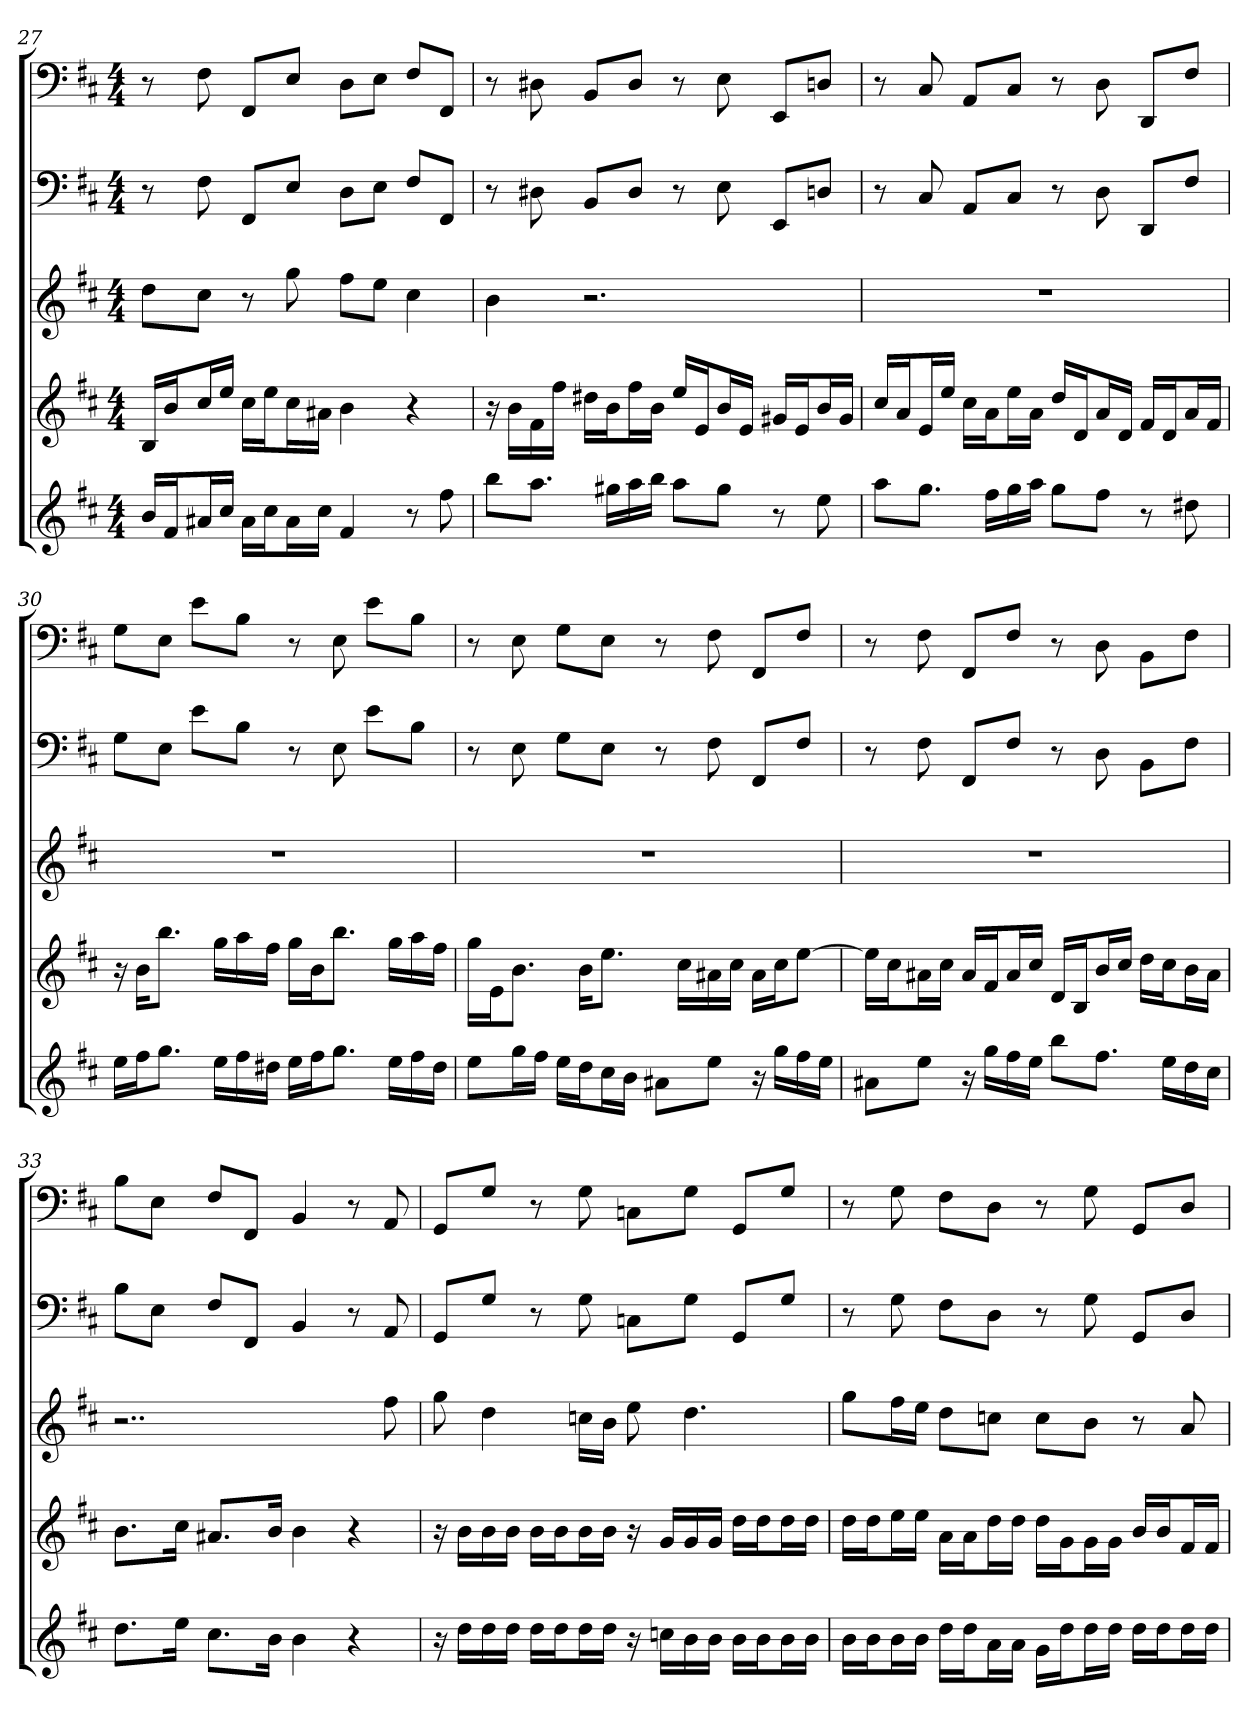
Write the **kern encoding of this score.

**kern	**kern	**kern	**kern	**kern
*part5	*part4	*part3	*part2	*part1
*staff5	*staff4	*staff3	*staff2	*staff1
*	*	*	*clefF4	*clefF4
*k[f#c#]	*k[f#c#]	*k[f#c#]	*k[f#c#]	*k[f#c#]
*b:	*b:	*b:	*b:	*b:
*M4/4	*M4/4	*M4/4	*M4/4	*M4/4
=27	=27	=27	=27	=27
16bLL	16BLL	8ddL	8r	8r
16f#J	16bJ	.	.	.
16a#XL	16cc#L	8cc#J	8F#	8F#
16cc#JJ	16eeJJ	.	.	.
16a#LL	16cc#LL	8r	8FF#/L	8FF#/L
16cc#J	16eeJ	.	.	.
16a#L	16cc#L	8gg	8E/J	8E/J
16cc#JJ	16a#XJJ	.	.	.
4f#	4b	8ff#L	8D\L	8D\L
.	.	8eeJ	8E\J	8E\J
8r	4r	4cc#	8F#/L	8F#/L
8ff#	.	.	8FF#/J	8FF#/J
=28	=28	=28	=28	=28
8bbL	16r	4b	8r	8r
.	16bLL	.	.	.
8.aaJ	16f#	.	8D#X	8D#X
.	16ff#JJ	.	.	.
.	16dd#XLL	2.r	8BB/L	8BB/L
16gg#XLL	16bJ	.	.	.
16aa	16ff#L	.	8D#/J	8D#/J
16bbJJ	16bJJ	.	.	.
8aaL	16eeLL	.	8r	8r
.	16eJ	.	.	.
8gg#J	16bL	.	8E	8E
.	16eJJ	.	.	.
8r	16g#XLL	.	8EE/L	8EE/L
.	16eJ	.	.	.
8ee	16bL	.	8Dn/J	8Dn/J
.	16g#JJ	.	.	.
=29	=29	=29	=29	=29
8aaL	16cc#LL	1r	8r	8r
.	16aJ	.	.	.
8.ggJ	16eL	.	8C#	8C#
.	16eeJJ	.	.	.
.	16cc#LL	.	8AA/L	8AA/L
16ff#LL	16aJ	.	.	.
16gg	16eeL	.	8C#/J	8C#/J
16aaJJ	16aJJ	.	.	.
8ggL	16ddLL	.	8r	8r
.	16dJ	.	.	.
8ff#J	16aL	.	8D	8D
.	16dJJ	.	.	.
8r	16f#LL	.	8DD/L	8DD/L
.	16dJ	.	.	.
8dd#X	16aL	.	8F#/J	8F#/J
.	16f#JJ	.	.	.
=30	=30	=30	=30	=30
16eeLL	16r	1r	8G\L	8G\L
16ff#J	16bKL	.	.	.
8.ggJ	8.bbJ	.	8E\J	8E\J
.	.	.	8e\L	8e\L
16eeLL	16ggLL	.	.	.
16ff#	16aa	.	8B\J	8B\J
16dd#XJJ	16ff#JJ	.	.	.
16eeLL	16ggLL	.	8r	8r
16ff#J	16bJ	.	.	.
8.ggJ	8.bbJ	.	8E	8E
.	.	.	8e\L	8e\L
16eeLL	16ggLL	.	.	.
16ff#	16aa	.	8B\J	8B\J
16dd#JJ	16ff#JJ	.	.	.
=31	=31	=31	=31	=31
8eeL	16ggLL	1r	8r	8r
.	16eJ	.	.	.
16ggL	8.bJ	.	8E	8E
16ff#JJ	.	.	.	.
16eeLL	.	.	8G\L	8G\L
16ddJ	16bKL	.	.	.
16cc#L	8.eeJ	.	8E\J	8E\J
16bJJ	.	.	.	.
8a#XL	.	.	8r	8r
.	16cc#LL	.	.	.
8eeJ	16a#X	.	8F#	8F#
.	16cc#JJ	.	.	.
16r	16a#LL	.	8FF#/L	8FF#/L
16ggLL	16cc#J	.	.	.
16ff#	[8eeJ	.	8F#/J	8F#/J
16eeJJ	.	.	.	.
=32	=32	=32	=32	=32
8a#XL	16eeLL]	1r	8r	8r
.	16cc#J	.	.	.
8eeJ	16a#XL	.	8F#	8F#
.	16cc#JJ	.	.	.
16r	16a#LL	.	8FF#/L	8FF#/L
16ggLL	16f#J	.	.	.
16ff#	16a#L	.	8F#/J	8F#/J
16eeJJ	16cc#JJ	.	.	.
8bbL	16dLL	.	8r	8r
.	16BJ	.	.	.
8.ff#J	16bL	.	8D	8D
.	16cc#JJ	.	.	.
.	16ddLL	.	8BB\L	8BB\L
16eeLL	16cc#J	.	.	.
16dd	16bL	.	8F#\J	8F#\J
16cc#JJ	16a#JJ	.	.	.
=33	=33	=33	=33	=33
8.ddL	8.bL	2..r	8B\L	8B\L
.	.	.	8E\J	8E\J
16eeJk	16cc#Jk	.	.	.
8.cc#L	8.a#XL	.	8F#/L	8F#/L
.	.	.	8FF#/J	8FF#/J
16bJk	16bJk	.	.	.
4b	4b	.	4BB	4BB
4r	4r	.	8r	8r
.	.	8ff#	8AA	8AA
=34	=34	=34	=34	=34
16r	16r	8gg	8GG/L	8GG/L
16ddLL	16bLL	.	.	.
16dd	16b	4dd	8G/J	8G/J
16ddJJ	16bJJ	.	.	.
16ddLL	16bLL	.	8r	8r
16ddJ	16bJ	.	.	.
16ddL	16bL	16ccnLL	8G	8G
16ddJJ	16bJJ	16bJJ	.	.
16r	16r	8ee	8Cn\L	8Cn\L
16ccnLL	16gLL	.	.	.
16b	16g	4.dd	8G\J	8G\J
16bJJ	16gJJ	.	.	.
16bLL	16ddLL	.	8GG/L	8GG/L
16bJ	16ddJ	.	.	.
16bL	16ddL	.	8G/J	8G/J
16bJJ	16ddJJ	.	.	.
=35	=35	=35	=35	=35
16bLL	16ddLL	8ggL	8r	8r
16bJ	16ddJ	.	.	.
16bL	16eeL	16ff#L	8G	8G
16bJJ	16eeJJ	16eeJJ	.	.
16ddLL	16aLL	8ddL	8F#\L	8F#\L
16ddJ	16aJ	.	.	.
16aL	16ddL	8ccnJ	8D\J	8D\J
16aJJ	16ddJJ	.	.	.
16gLL	16ddLL	8ccL	8r	8r
16ddJ	16gJ	.	.	.
16ddL	16gL	8bJ	8G	8G
16ddJJ	16gJJ	.	.	.
16ddLL	16bLL	8r	8GG/L	8GG/L
16ddJ	16bJ	.	.	.
16ddL	16f#L	8a	8D/J	8D/J
16ddJJ	16f#JJ	.	.	.
=	=	=	=	=
*-	*-	*-	*-	*-
